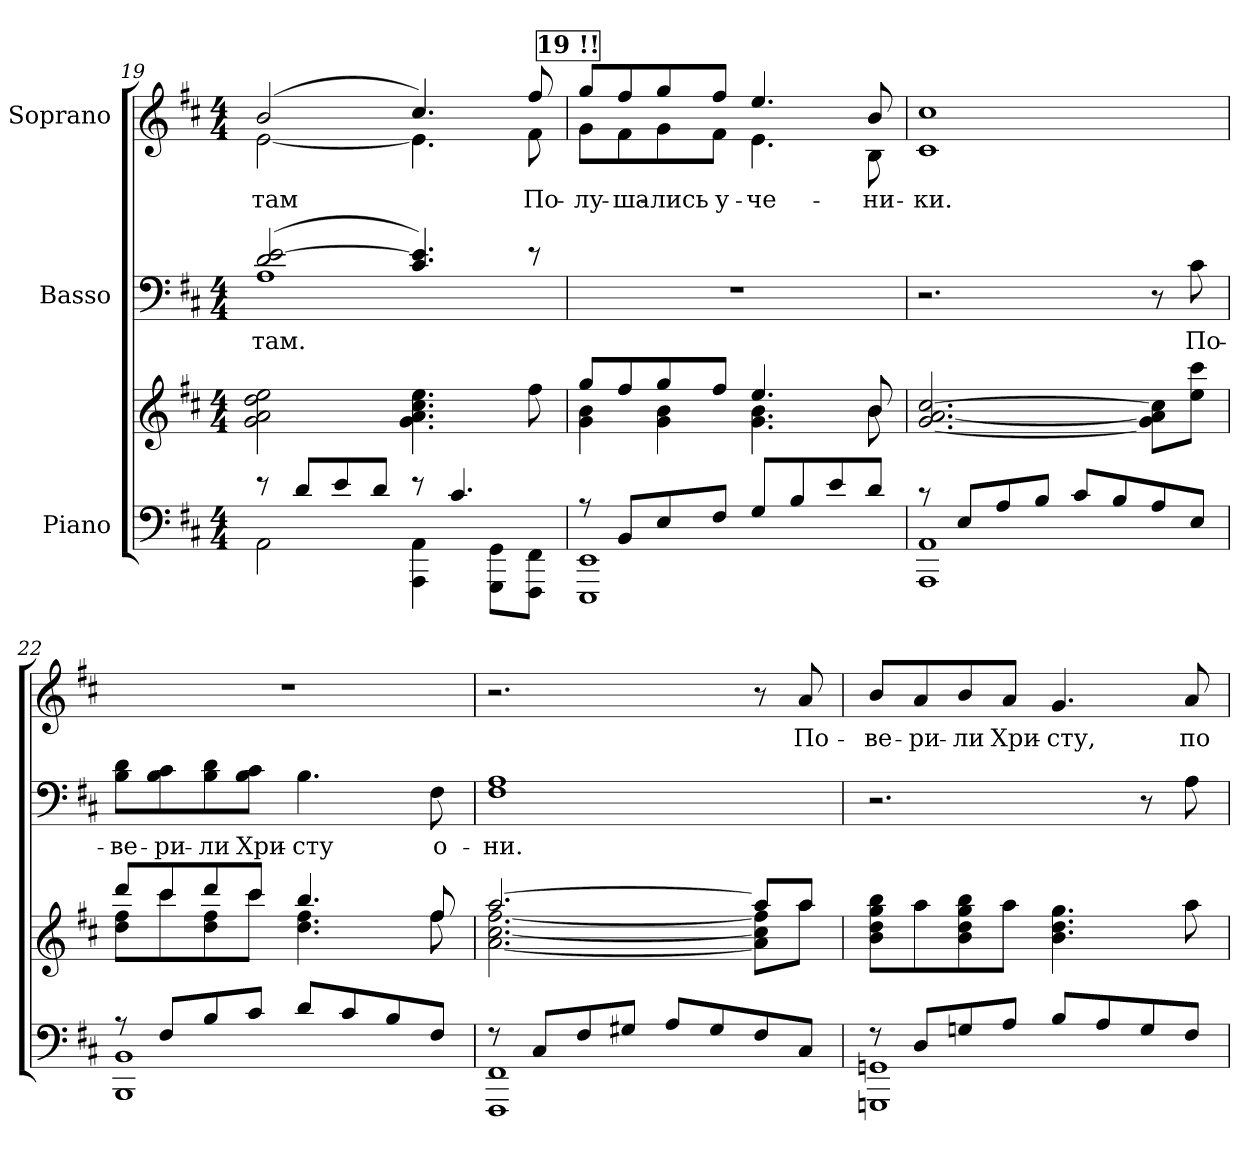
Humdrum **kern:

**kern	**kern	**kern	**text	**kern	**text
*part3	*part3	*part2	*part2	*part1	*part1
*staff4	*staff3	*staff2	*staff2	*staff1	*staff1
*I"Piano	*	*I"Basso	*	*I"Soprano	*
*clefF4	*clefG2	*clefF4	*	*clefG2	*
*k[f#c#]	*k[f#c#]	*k[f#c#]	*	*k[f#c#]	*
*D:	*D:	*D:	*	*D:	*
*M4/4	*M4/4	*M4/4	*	*M4/4	*
=19	=19	=19	=19	=19	=19
*^	*	*^	*	*	*
!	!	!	!	!	!LO:LY:a:color=#000000	!	!
*	*	*	*	*	*	*^	*
!	!	!	!	!	!	!	!	!LO:LY:b:color=#000000
8r	2AAi\	2gi\ 2ai 2ddi 2eei	(2di/ [>2ei	1Ai	там.	(2bi/	[<2ei\	там
8di/L	.	.	.	.	.	.	.	.
8ei/	.	.	.	.	.	.	.	.
8di/J	.	.	.	.	.	.	.	.
8r	4AAAi\ 4AAi	4.gi\ 4.ai 4.cc#i 4.eei	4.c#i/ 4.ei])	.	.	4.cc#i/)	4.ei\]	.
4.c#i/	.	.	.	.	.	.	.	.
.	8GGGi\ 8GGiL	.	.	.	.	.	.	.
!	!	!	!	!	!	!	!	!LO:LY:b:color=#000000
.	8FFF#i\ 8FF#iJ	8ff#i\	8r	.	.	8ff#i/	8f#i\	По-
*	*	*	*v	*v	*	*	*	*
!!LO:REH:place=s1:B:color=#000000:enc=box:fs=12.5566:t=19	!!
=20	=20	=20	=20	=20	=20	=20	=20
*	*	*^	*	*	*	*	*
!	!	!	!	!	!	!	!	!LO:LY:b:color=#000000
8r	1EEEi 1EEi	8ggi/L	4gi\ 4bi	1r	.	8ggi/L	8gi\L	-лу-
!	!	!	!	!	!	!	!	!LO:LY:b:color=#000000
8BBi/L	.	8ff#i/	.	.	.	8ff#i/	8f#i\	-ша-
!	!	!	!	!	!	!	!	!LO:LY:b:color=#000000
8Ei/	.	8ggi/	4gi\ 4bi	.	.	8ggi/	8gi\	-лись
!	!	!	!	!	!	!	!	!LO:LY:b:color=#000000
8F#i/J	.	8ff#i/J	.	.	.	8ff#i/J	8f#i\J	у-
!	!	!	!	!	!	!	!	!LO:LY:b:color=#000000
8Gi/L	.	4.eei/	4.gi\ 4.bi	.	.	4.eei/	4.ei\	-че-
8Bi/	.	.	.	.	.	.	.	.
8ei/	.	.	.	.	.	.	.	.
!	!	!	!	!	!	!	!	!LO:LY:b:color=#000000
8di/J	.	8bi/	8bi\	.	.	8bi/	8Bi\	-ни-
*	*	*v	*v	*	*	*	*	*
=21	=21	=21	=21	=21	=21	=21	=21
*	*	*^	*	*	*	*	*
!	!	!	!	!	!	!	!	!LO:LY:b:color=#000000
*	*	*v	*v	*	*	*	*	*
8r	1AAAi 1AAi	[<2.gi/ [>2.ai [>2.cc#i	2.r	.	1cc#i	1c#i	-ки.
8Ei/L	.	.	.	.	.	.	.
8Ai/	.	.	.	.	.	.	.
8Bi/J	.	.	.	.	.	.	.
8c#i/L	.	.	.	.	.	.	.
8Bi/	.	.	.	.	.	.	.
8Ai/	.	8gi\] 8ai] 8cc#i]L	8r	.	.	.	.
!	!	!	!	!LO:LY:a:color=#000000	!	!	!
8Ei/J	.	8eei\ 8ccc#iJ	8c#i\	По-	.	.	.
*	*	*	*	*	*v	*v	*
!!LO:LB:g=z
=22	=22	=22	=22	=22	=22	=22
*	*	*^	*	*	*	*
!	!	!	!	!	!LO:LY:a:color=#000000	!	!
8r	1BBBi 1BBi	8dddi/L	8ddi\ 8ff#iL	8Bi\ 8diL	-ве-	1r	.
!	!	!	!	!	!LO:LY:a:color=#000000	!	!
8F#i/L	.	8ccc#i/	8ccc#i\	8Bi\ 8c#i	-ри-	.	.
!	!	!	!	!	!LO:LY:a:color=#000000	!	!
8Bi/	.	8dddi/	8ddi\ 8ff#i	8Bi\ 8di	-ли	.	.
!	!	!	!	!	!LO:LY:a:color=#000000	!	!
8c#i/J	.	8ccc#i/J	8ccc#i\J	8Bi\ 8c#iJ	Хри-	.	.
!	!	!	!	!	!LO:LY:a:color=#000000	!	!
8di/L	.	4.bbi/	4.ddi\ 4.ff#i	4.Bi\	-сту	.	.
8c#i/	.	.	.	.	.	.	.
8Bi/	.	.	.	.	.	.	.
!	!	!	!	!	!LO:LY:a:color=#000000	!	!
8F#i/J	.	8ff#i/	8ff#i\	8F#i\	о-	.	.
=23	=23	=23	=23	=23	=23	=23	=23
!	!	!	!	!	!LO:LY:a:color=#000000	!	!
8r	1FFF#i 1FF#i	[>2.aai/	[<2.ai\ [<2.cc#i [<2.ff#i	1F#i 1Ai	-ни.	2.r	.
8C#i/L	.	.	.	.	.	.	.
8F#i/	.	.	.	.	.	.	.
8G#Xi/J	.	.	.	.	.	.	.
8Ai/L	.	.	.	.	.	.	.
8G#i/	.	.	.	.	.	.	.
8F#i/	.	8aai/L]	8ai\] 8cc#i] 8ff#i]L	.	.	8r	.
!	!	!	!	!	!	!	!LO:LY:b:color=#000000
8C#i/J	.	8aai/J	8aai\J	.	.	8ai/	По-
*	*	*v	*v	*	*	*	*
=24	=24	=24	=24	=24	=24	=24
*	*	*^	*	*	*	*
!	!	!	!	!	!	!	!LO:LY:b:color=#000000
*	*	*v	*v	*	*	*	*
8r	1GGGni 1GGni	8bi\ 8ddi 8ggi 8bbiL	2.r	.	8bi/L	-ве-
!	!	!	!	!	!	!LO:LY:b:color=#000000
8Di/L	.	8aai\	.	.	8ai/	-ри-
!	!	!	!	!	!	!LO:LY:b:color=#000000
8Gni/	.	8bi\ 8ddi 8ggi 8bbi	.	.	8bi/	-ли
!	!	!	!	!	!	!LO:LY:b:color=#000000
8Ai/J	.	8aai\J	.	.	8ai/J	Хри-
!	!	!	!	!	!	!LO:LY:b:color=#000000
8Bi/L	.	4.bi\ 4.ddi 4.ggi	.	.	4.gi/	-сту,
8Ai/	.	.	.	.	.	.
8Gi/	.	.	8r	.	.	.
!	!	!	!	!	!	!LO:LY:b:color=#000000
8F#i/J	.	8aai\	8Ai\	.	8ai/	по-
*v	*v	*	*	*	*	*
=	=	=	=	=	=
*-	*-	*-	*-	*-	*-
